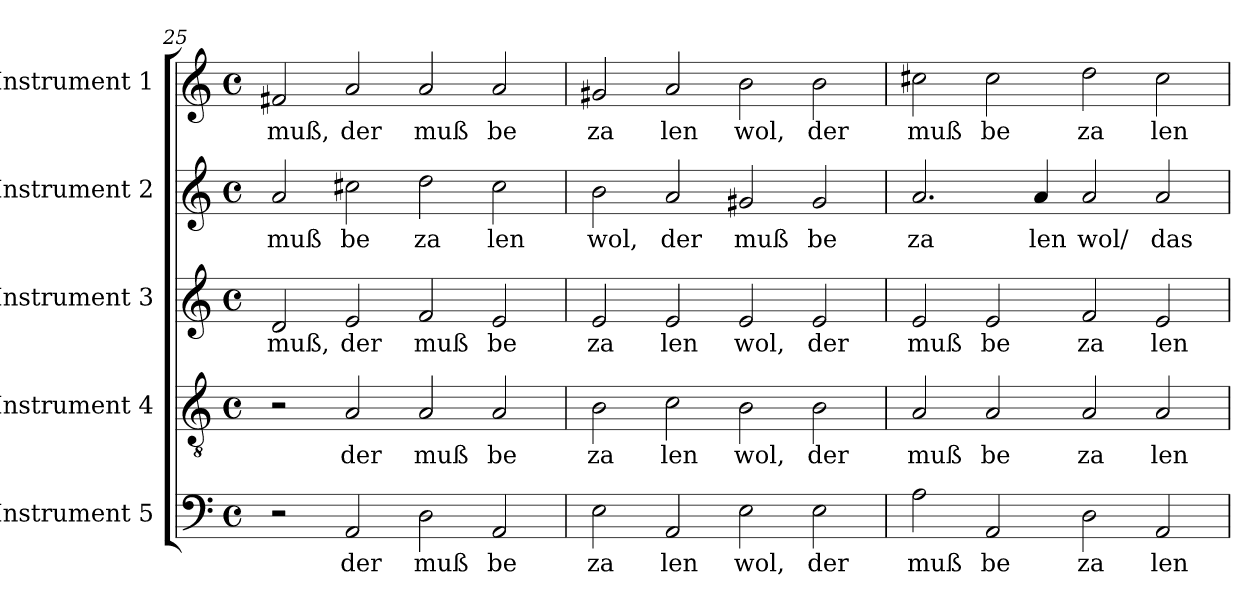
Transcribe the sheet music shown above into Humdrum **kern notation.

**kern	**text	**kern	**text	**kern	**text	**kern	**text	**kern	**text
*part5	*part5	*part4	*part4	*part3	*part3	*part2	*part2	*part1	*part1
*staff5	*staff5	*staff4	*staff4	*staff3	*staff3	*staff2	*staff2	*staff1	*staff1
*I"Instrument 5	*	*I"Instrument 4	*	*I"Instrument 3	*	*I"Instrument 2	*	*I"Instrument 1	*
!!LO:LB:g=z
*clefF4	*	*clefGv2	*	*clefG2	*	*clefG2	*	*clefG2	*
*M4/4	*	*M4/4	*	*M4/4	*	*M4/4	*	*M4/4	*
*met(c)	*	*met(c)	*	*met(c)	*	*met(c)	*	*met(c)	*
=25	=25	=25	=25	=25	=25	=25	=25	=25	=25
!	!	!	!	!	!LO:LY:b:cj	!	!LO:LY:b:cj	!	!LO:LY:b:cj
2r	.	2r	.	2d/	muß,	2a/	muß	2f#X/	muß,
!	!LO:LY:b:cj	!	!LO:LY:b:cj	!	!LO:LY:b:cj	!	!LO:LY:b:cj	!	!LO:LY:b:cj
2AA/	der	2A/	der	2e/	der	2cc#X\	be	2a/	der
!	!LO:LY:b:cj	!	!LO:LY:b:cj	!	!LO:LY:b:cj	!	!LO:LY:b:cj	!	!LO:LY:b:cj
2D\	muß	2A/	muß	2f/	muß	2dd\	za	2a/	muß
!	!LO:LY:b:cj	!	!LO:LY:b:cj	!	!LO:LY:b:cj	!	!LO:LY:b:cj	!	!LO:LY:b:cj
2AA/	be	2A/	be	2e/	be	2cc#\	len	2a/	be
=26	=26	=26	=26	=26	=26	=26	=26	=26	=26
!	!LO:LY:b:cj	!	!LO:LY:b:cj	!	!LO:LY:b:cj	!	!LO:LY:b:cj	!	!LO:LY:b:cj
2E\	za	2B\	za	2e/	za	2b\	wol,	2g#X/	za
!	!LO:LY:b:cj	!	!LO:LY:b:cj	!	!LO:LY:b:cj	!	!LO:LY:b:cj	!	!LO:LY:b:cj
2AA/	len	2c\	len	2e/	len	2a/	der	2a/	len
!	!LO:LY:b:cj	!	!LO:LY:b:cj	!	!LO:LY:b:cj	!	!LO:LY:b:cj	!	!LO:LY:b:cj
2E\	wol,	2B\	wol,	2e/	wol,	2g#X/	muß	2b\	wol,
!	!LO:LY:b:cj	!	!LO:LY:b:cj	!	!LO:LY:b:cj	!	!LO:LY:b:cj	!	!LO:LY:b:cj
2E\	der	2B\	der	2e/	der	2g#/	be	2b\	der
=27	=27	=27	=27	=27	=27	=27	=27	=27	=27
!	!LO:LY:b:cj	!	!LO:LY:b:cj	!	!LO:LY:b:cj	!	!LO:LY:b:cj	!	!LO:LY:b:cj
2A\	muß	2A/	muß	2e/	muß	2.a/	za	2cc#X\	muß
!	!LO:LY:b:cj	!	!LO:LY:b:cj	!	!LO:LY:b:cj	!	!	!	!LO:LY:b:cj
2AA/	be	2A/	be	2e/	be	.	.	2cc#\	be
!	!	!	!	!	!	!	!LO:LY:b:cj	!	!
.	.	.	.	.	.	4a/	len	.	.
!	!LO:LY:b:cj	!	!LO:LY:b:cj	!	!LO:LY:b:cj	!	!LO:LY:b:cj	!	!LO:LY:b:cj
2D\	za	2A/	za	2f/	za	2a/	wol/	2dd\	za
!	!LO:LY:b:cj	!	!LO:LY:b:cj	!	!LO:LY:b:cj	!	!LO:LY:b:cj	!	!LO:LY:b:cj
2AA/	len	2A/	len	2e/	len	2a/	das	2cc#\	len
=	=	=	=	=	=	=	=	=	=
*-	*-	*-	*-	*-	*-	*-	*-	*-	*-
